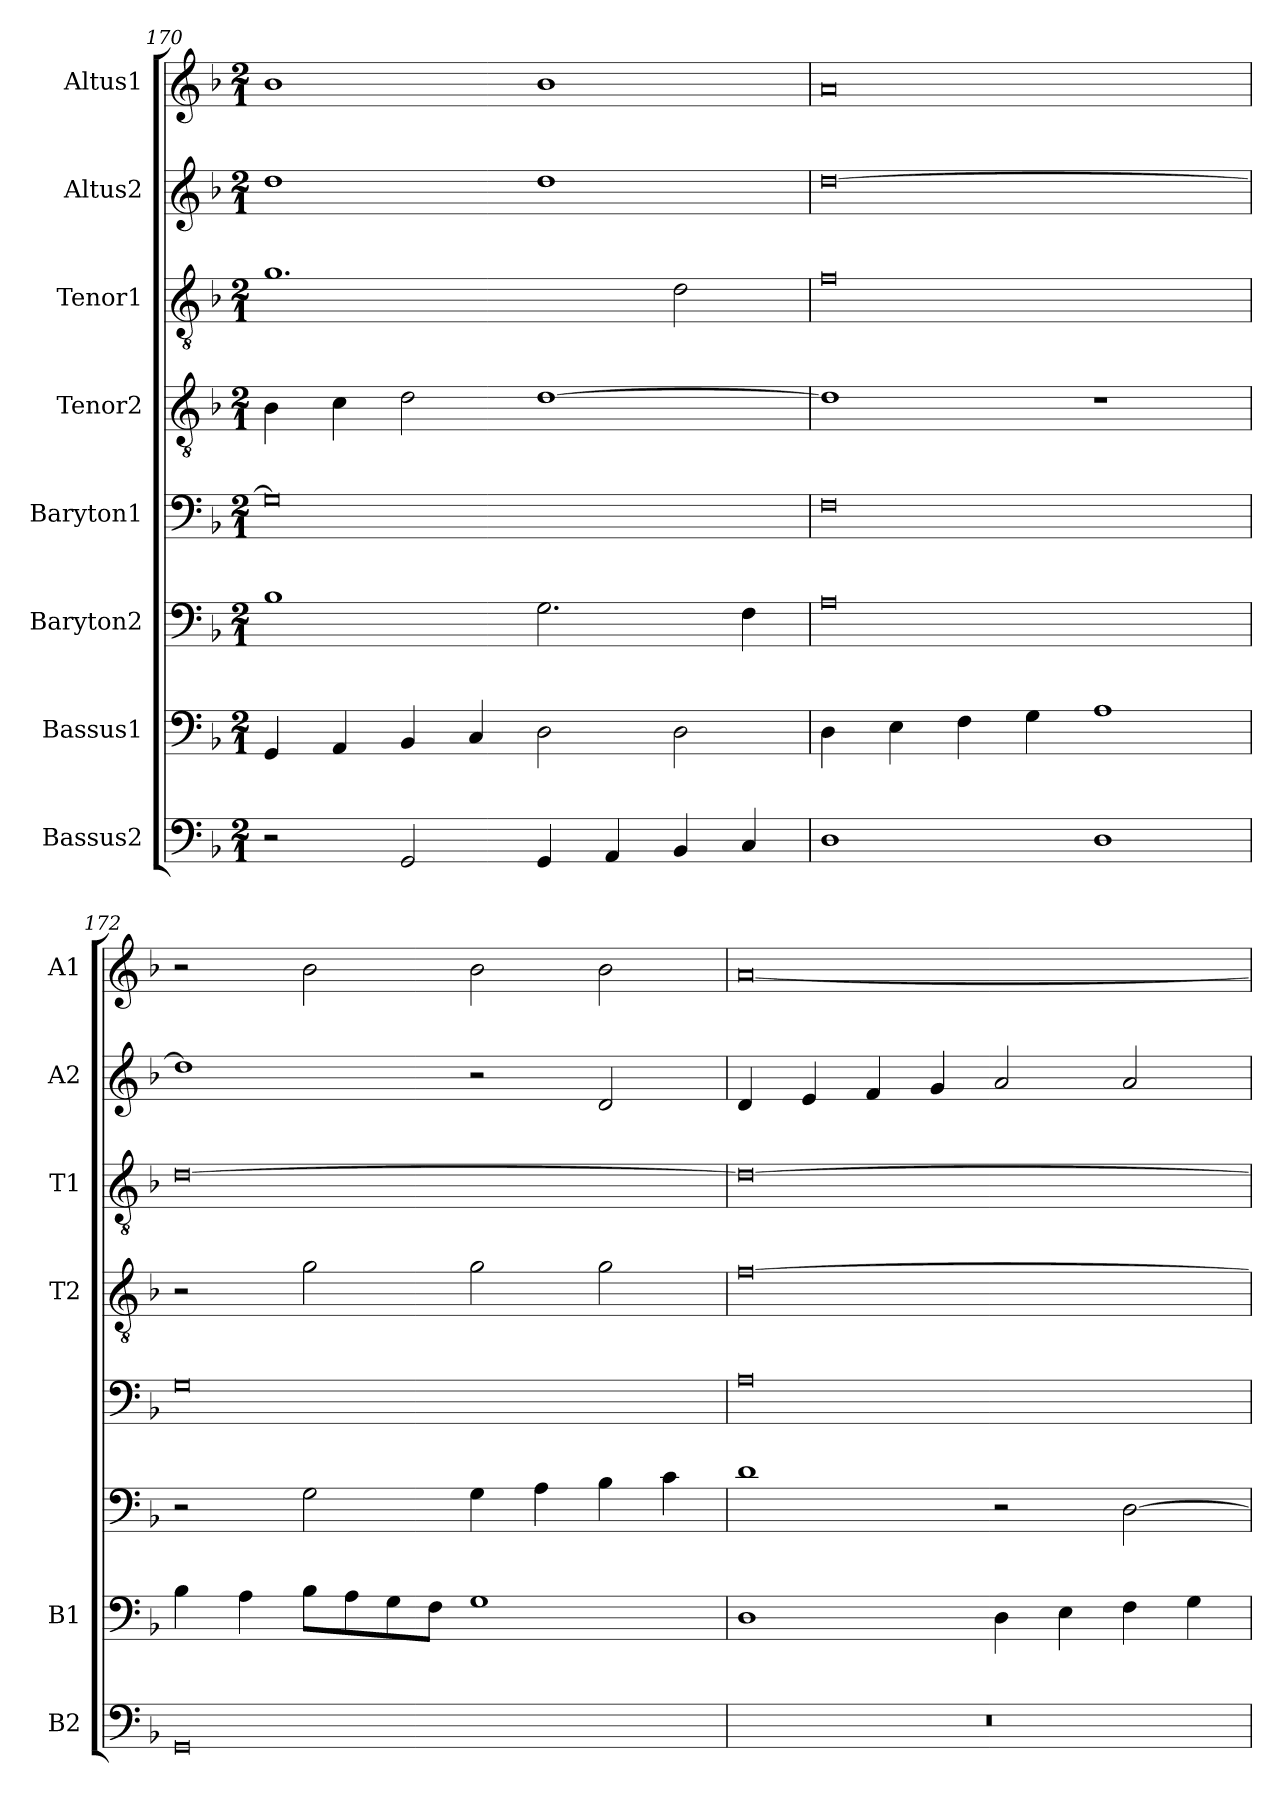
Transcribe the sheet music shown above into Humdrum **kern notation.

**kern	**kern	**kern	**kern	**kern	**kern	**kern	**kern
*part8	*part7	*part6	*part5	*part4	*part3	*part2	*part1
*staff8	*staff7	*staff6	*staff5	*staff4	*staff3	*staff2	*staff1
*I"Bassus2	*I"Bassus1	*I"Baryton2	*I"Baryton1	*I"Tenor2	*I"Tenor1	*I"Altus2	*I"Altus1
*I'B2	*I'B1	*	*	*I'T2	*I'T1	*I'A2	*I'A1
*clefF4	*clefF4	*clefF4	*clefF4	*clefGv2	*clefGv2	*clefG2	*clefG2
*k[b-]	*k[b-]	*k[b-]	*k[b-]	*k[b-]	*k[b-]	*k[b-]	*k[b-]
*M2/1	*M2/1	*M2/1	*M2/1	*M2/1	*M2/1	*M2/1	*M2/1
=170	=170	=170	=170	=170	=170	=170	=170
2r	4GG	1B-	0G]	4B-	1.g	1dd	1b-
.	4AA	.	.	4c	.	.	.
2GG	4BB-	.	.	2d	.	.	.
.	4C	.	.	.	.	.	.
4GG	2D	2.G	.	[1d	.	1dd	1b-
4AA	.	.	.	.	.	.	.
4BB-	2D	.	.	.	2d	.	.
4C	.	4F	.	.	.	.	.
=171	=171	=171	=171	=171	=171	=171	=171
1D	4D	0A	0F	1d]	0f	[0dd	0a
.	4E	.	.	.	.	.	.
.	4F	.	.	.	.	.	.
.	4G	.	.	.	.	.	.
1D	1A	.	.	1r	.	.	.
=172	=172	=172	=172	=172	=172	=172	=172
0GG	4B-	2r	0G	2r	[0d	1dd]	2r
.	4A	.	.	.	.	.	.
.	8B-L	2G	.	2g	.	.	2b-
.	8A	.	.	.	.	.	.
.	8G	.	.	.	.	.	.
.	8FJ	.	.	.	.	.	.
.	1G	4G	.	2g	.	2r	2b-
.	.	4A	.	.	.	.	.
.	.	4B-	.	2g	.	2d	2b-
.	.	4c	.	.	.	.	.
=173	=173	=173	=173	=173	=173	=173	=173
0r	1D	1d	0A	[0f	0d_	4d	[0a
.	.	.	.	.	.	4e	.
.	.	.	.	.	.	4f	.
.	.	.	.	.	.	4g	.
.	4D	2r	.	.	.	2a	.
.	4E	.	.	.	.	.	.
.	4F	[2D	.	.	.	2a	.
.	4G	.	.	.	.	.	.
=	=	=	=	=	=	=	=
*-	*-	*-	*-	*-	*-	*-	*-
